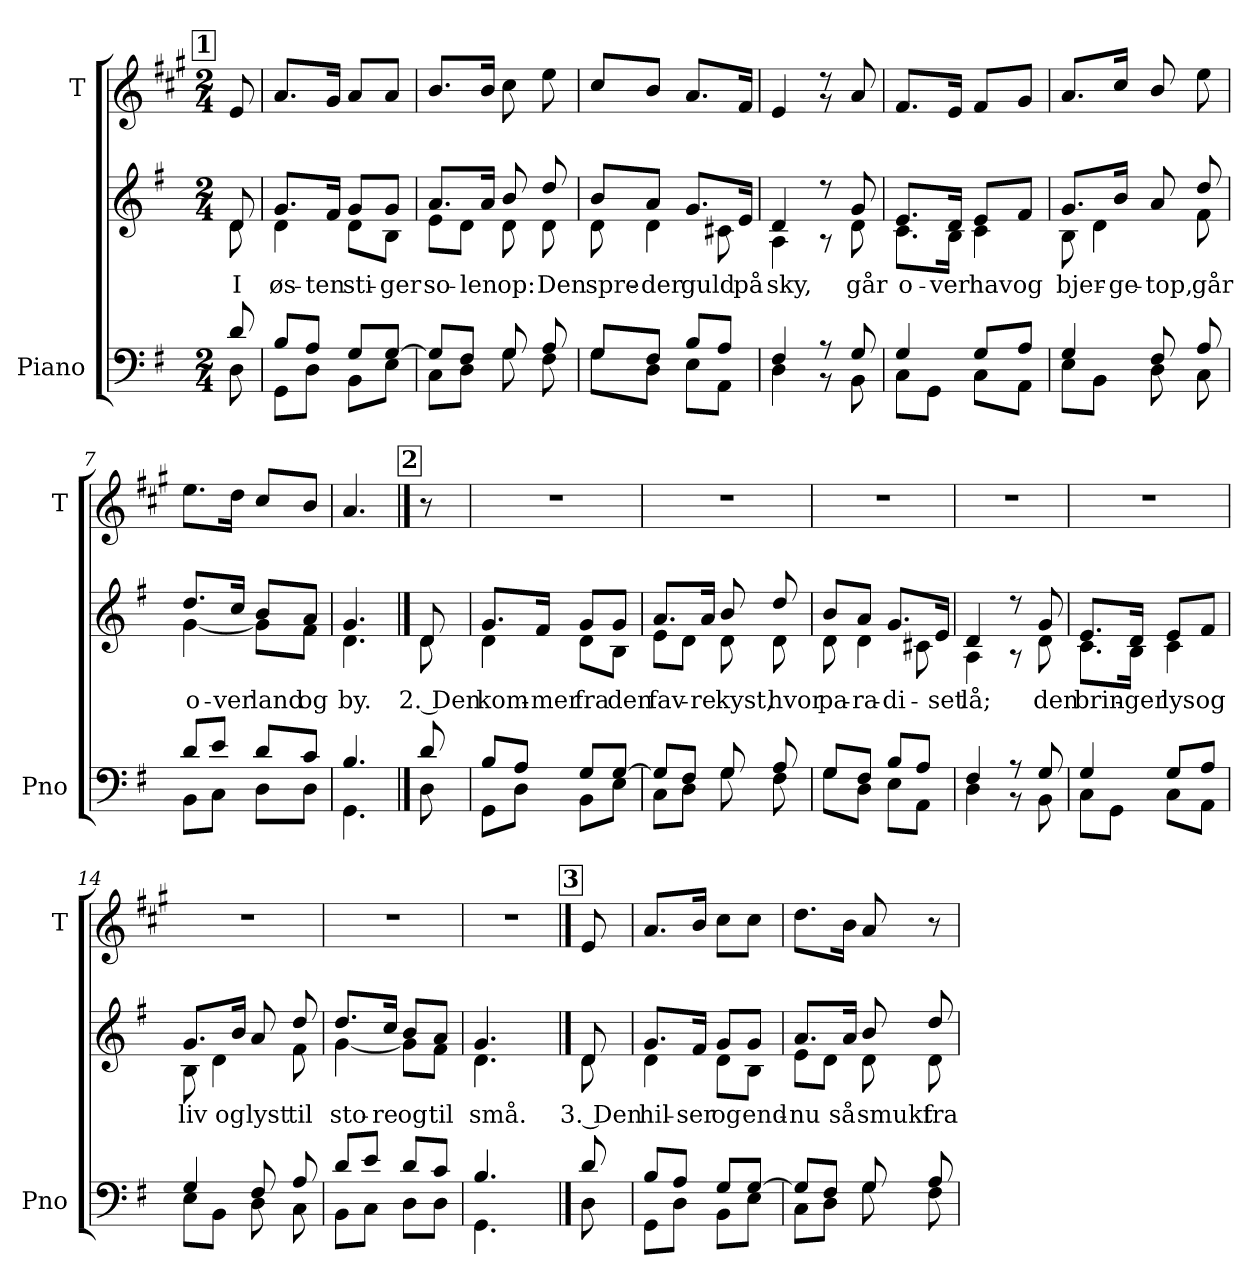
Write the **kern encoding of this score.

**kern	**kern	**text	**kern
*part2	*part2	*part2	*part1
*staff3	*staff2	*staff2	*staff1
*I"Piano	*	*	*I"T
*I'Pno	*	*	*I'T
*clefF4	*clefG2	*	*clefG2
*	*	*	*ITrd1c2
*k[f#]	*k[f#]	*	*k[f#]
*M2/4	*M2/4	*	*M2/4
*MM60	*MM60	*	*MM60
!!LO:REH:place=s1:a:B:fs=14:t=1
=	=	=	=
*^	*	*	*
!	!	!	!LO:LY:b	!
*	*	*^	*	*
8d/	8D\	8d/	8d\	I	8d/
=1	=1	=1	=1	=1	=1
!	!	!	!	!LO:LY:b	!
8B/L	8GG\L	8.g/L	4d\	øs-	8.g/L
8A/J	8D\J	.	.	.	.
!	!	!	!	!LO:LY:b	!
.	.	16f#/Jk	.	-ten	16f#/Jk
!	!	!	!	!LO:LY:b	!
8G/L	8BB\L	8g/L	8d\L	sti-	8g/L
!	!	!	!	!LO:LY:b	!
[8G/J	8E\J	8g/J	8B\J	-ger	8g/J
=2	=2	=2	=2	=2	=2
!	!	!	!	!LO:LY:b	!
8G/L]	8C\L	8.a/L	8e\L	so-	8.a/L
8F#/J	8D\J	.	8d\J	.	.
!	!	!	!	!LO:LY:b	!
.	.	16a/Jk	.	-len	16a/Jk
!	!	!	!	!LO:LY:b	!
8G/	8G\	8b/	8d\	op:	8b\
!	!	!	!	!LO:LY:b	!
8A/	8F#\	8dd/	8d\	Den	8dd\
=3	=3	=3	=3	=3	=3
!	!	!	!	!LO:LY:b	!
8G/L	8G\L	8b/L	8d\	spre-	8b/L
!	!	!	!	!LO:LY:b	!
8F#/J	8D\J	8a/J	4d\	-der	8a/J
!	!	!	!	!LO:LY:b	!
8B/L	8E\L	8.g/L	.	guld	8.g/L
8A/J	8AA\J	.	8c#X\	.	.
!	!	!	!	!LO:LY:b	!
.	.	16e/Jk	.	på	16e/Jk
=4	=4	=4	=4	=4	=4
!	!	!	!	!LO:LY:b	!
*	*	*	*	*	*^
4F#/	4D\	4d/	4A\	sky,	4d/	4ryy
8r	8r	8r	8r	.	8r	8r
!	!	!	!	!LO:LY:b	!	!
8G/	8BB\	8g/	8d\	går	8g/	8ryy
=5	=5	=5	=5	=5	=5	=5
!	!	!	!	!LO:LY:b	!	!
*	*	*	*	*	*v	*v
4G/	8C\L	8.e/L	8.c\L	o-	8.e/L
.	8GG\J	.	.	.	.
!	!	!	!	!LO:LY:b	!
.	.	16d/Jk	16B\Jk	-ver	16d/Jk
!	!	!	!	!LO:LY:b	!
8G/L	8C\L	8e/L	4c\	hav	8e/L
!	!	!	!	!LO:LY:b	!
8A/J	8AA\J	8f#/J	.	og	8f#/J
!!LO:LB:g=z
=6	=6	=6	=6	=6	=6
!	!	!	!	!LO:LY:b	!
4G/	8E\L	8.g/L	8B\	bjer-	8.g/L
.	8BB\J	.	4d\	.	.
!	!	!	!	!LO:LY:b	!
.	.	16b/Jk	.	-ge-	16b/Jk
!	!	!	!	!LO:LY:b	!
8F#/	8D\	8a/	.	-top,	8a/
!	!	!	!	!LO:LY:b	!
8A/	8C\	8dd/	8f#\	går	8dd\
=7	=7	=7	=7	=7	=7
!	!	!	!	!LO:LY:b	!
8d/L	8BB\L	8.dd/L	[4g\	o-	8.dd\L
8e/J	8C\J	.	.	.	.
!	!	!	!	!LO:LY:b	!
.	.	16cc/Jk	.	-ver	16cc\Jk
!	!	!	!	!LO:LY:b	!
8d/L	8D\L	8b/L	8g\L]	land	8b/L
!	!	!	!	!LO:LY:b	!
8c/J	8D\J	8a/J	8f#\J	og	8a/J
=8	=8	=8	=8	=8	=8
!	!	!	!	!LO:LY:b	!
4.B/	4.GG\	4.g/	4.d\	by.	4.g/
!!LO:LB:g=z
!!LO:REH:place=s1:a:B:fs=14:t=2
==8X1	==8X1	==8X1	==8X1	==8X1	==8X1
!	!	!	!	!LO:LY:b	!
8d/	8D\	8d/	8d\	2. Den	8r
=9	=9	=9	=9	=9	=9
!	!	!	!	!LO:LY:b	!
8B/L	8GG\L	8.g/L	4d\	kom-	2r
8A/J	8D\J	.	.	.	.
!	!	!	!	!LO:LY:b	!
.	.	16f#/Jk	.	-mer	.
!	!	!	!	!LO:LY:b	!
8G/L	8BB\L	8g/L	8d\L	fra	.
!	!	!	!	!LO:LY:b	!
[8G/J	8E\J	8g/J	8B\J	den	.
=10	=10	=10	=10	=10	=10
!	!	!	!	!LO:LY:b	!
8G/L]	8C\L	8.a/L	8e\L	fav-	2r
8F#/J	8D\J	.	8d\J	.	.
!	!	!	!	!LO:LY:b	!
.	.	16a/Jk	.	-re	.
!	!	!	!	!LO:LY:b	!
8G/	8G\	8b/	8d\	kyst,	.
!	!	!	!	!LO:LY:b	!
8A/	8F#\	8dd/	8d\	hvor	.
=11	=11	=11	=11	=11	=11
!	!	!	!	!LO:LY:b	!
8G/L	8G\L	8b/L	8d\	pa-	2r
!	!	!	!	!LO:LY:b	!
8F#/J	8D\J	8a/J	4d\	-ra-	.
!	!	!	!	!LO:LY:b	!
8B/L	8E\L	8.g/L	.	-di-	.
8A/J	8AA\J	.	8c#X\	.	.
!	!	!	!	!LO:LY:b	!
.	.	16e/Jk	.	-set	.
=12	=12	=12	=12	=12	=12
!	!	!	!	!LO:LY:b	!
4F#/	4D\	4d/	4A\	lå;	2r
8r	8r	8r	8r	.	.
!	!	!	!	!LO:LY:b	!
8G/	8BB\	8g/	8d\	den	.
!!LO:LB:g=z
=13	=13	=13	=13	=13	=13
!	!	!	!	!LO:LY:b	!
4G/	8C\L	8.e/L	8.c\L	brin-	2r
.	8GG\J	.	.	.	.
!	!	!	!	!LO:LY:b	!
.	.	16d/Jk	16B\Jk	-ger	.
!	!	!	!	!LO:LY:b	!
8G/L	8C\L	8e/L	4c\	lys	.
!	!	!	!	!LO:LY:b	!
8A/J	8AA\J	8f#/J	.	og	.
=14	=14	=14	=14	=14	=14
!	!	!	!	!LO:LY:b	!
4G/	8E\L	8.g/L	8B\	liv	2r
.	8BB\J	.	4d\	.	.
!	!	!	!	!LO:LY:b	!
.	.	16b/Jk	.	og	.
!	!	!	!	!LO:LY:b	!
8F#/	8D\	8a/	.	lyst	.
!	!	!	!	!LO:LY:b	!
8A/	8C\	8dd/	8f#\	til	.
=15	=15	=15	=15	=15	=15
!	!	!	!	!LO:LY:b	!
8d/L	8BB\L	8.dd/L	[4g\	sto-	2r
8e/J	8C\J	.	.	.	.
!	!	!	!	!LO:LY:b	!
.	.	16cc/Jk	.	-re	.
!	!	!	!	!LO:LY:b	!
8d/L	8D\L	8b/L	8g\L]	og	.
!	!	!	!	!LO:LY:b	!
8c/J	8D\J	8a/J	8f#\J	til	.
=16	=16	=16	=16	=16	=16
!	!	!	!	!LO:LY:b	!
4.B/	4.GG\	4.g/	4.d\	små.	2r
8ryy	8ryy	8ryy	8ryy	.	.
!!LO:PB:g=z
!!LO:REH:place=s1:a:B:fs=14:t=3
==16X2	==16X2	==16X2	==16X2	==16X2	==16X2
!	!	!	!	!LO:LY:b	!
8d/	8D\	8d/	8d\	3. Den	8d/
=17	=17	=17	=17	=17	=17
!	!	!	!	!LO:LY:b	!
8B/L	8GG\L	8.g/L	4d\	hil-	8.g/L
8A/J	8D\J	.	.	.	.
!	!	!	!	!LO:LY:b	!
.	.	16f#/Jk	.	-ser	16a/Jk
!	!	!	!	!LO:LY:b	!
8G/L	8BB\L	8g/L	8d\L	og	8b\L
!	!	!	!	!LO:LY:b	!
[8G/J	8E\J	8g/J	8B\J	end-	8b\J
=18	=18	=18	=18	=18	=18
!	!	!	!	!LO:LY:b	!
8G/L]	8C\L	8.a/L	8e\L	-nu	8.cc\L
8F#/J	8D\J	.	8d\J	.	.
!	!	!	!	!LO:LY:b	!
.	.	16a/Jk	.	så	16a\Jk
!	!	!	!	!LO:LY:b	!
8G/	8G\	8b/	8d\	smukt	8g/
!	!	!	!	!LO:LY:b	!
8A/	8F#\	8dd/	8d\	fra	8r
*v	*v	*	*	*	*
*	*v	*v	*	*
=	=	=	=
*-	*-	*-	*-
